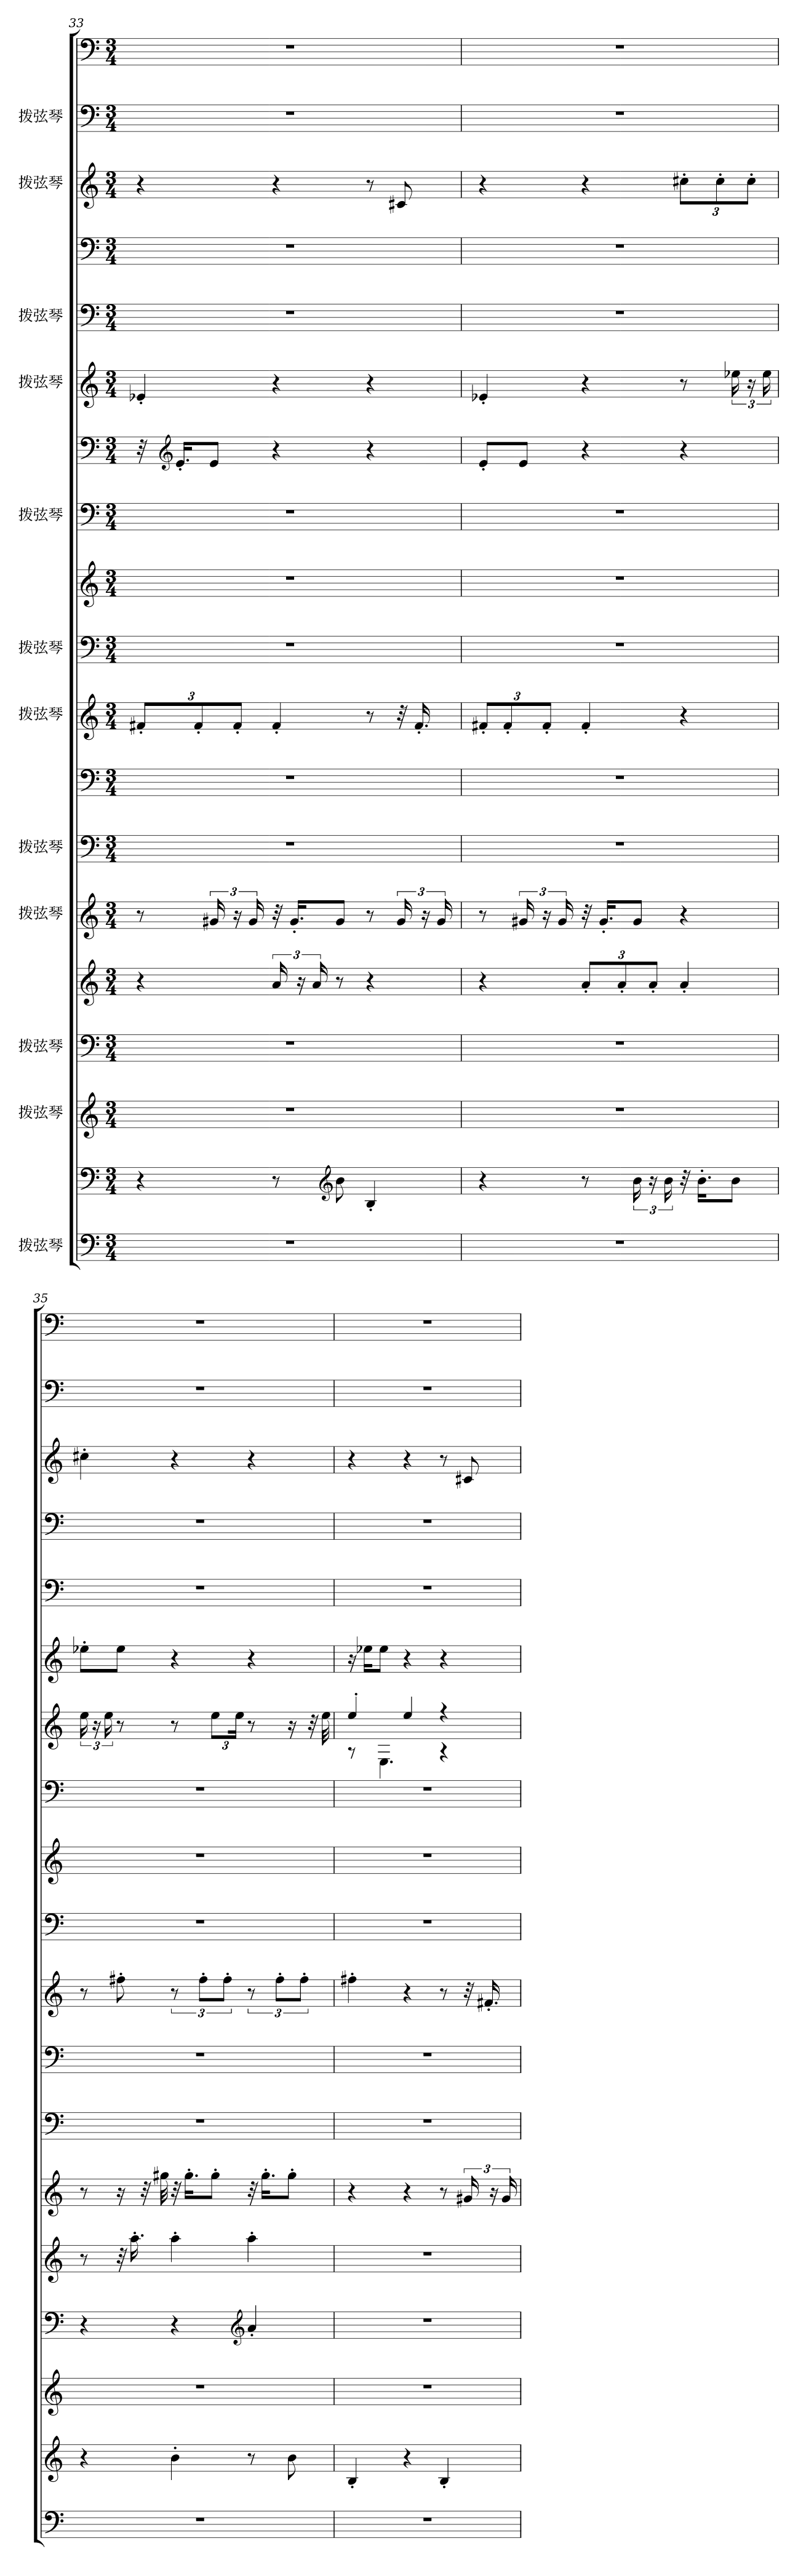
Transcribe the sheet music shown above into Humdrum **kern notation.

**kern	**kern	**kern	**kern	**kern	**kern	**kern	**kern	**kern	**kern	**kern	**kern	**kern	**kern	**kern	**kern	**kern	**kern	**kern
*part12	*part12	*part11	*part10	*part10	*part9	*part8	*part8	*part7	*part6	*part6	*part5	*part5	*part4	*part3	*part3	*part2	*part1	*part1
*staff19	*staff18	*staff17	*staff16	*staff15	*staff14	*staff13	*staff12	*staff11	*staff10	*staff9	*staff8	*staff7	*staff6	*staff5	*staff4	*staff3	*staff2	*staff1
*I"拨弦琴	*	*I"拨弦琴	*I"拨弦琴	*	*I"拨弦琴	*I"拨弦琴	*	*I"拨弦琴	*I"拨弦琴	*	*I"拨弦琴	*	*I"拨弦琴	*I"拨弦琴	*	*I"拨弦琴	*I"拨弦琴	*
*clefF4	*clefF4	*clefG2	*clefF4	*clefG2	*clefG2	*clefF4	*clefF4	*clefG2	*clefF4	*clefG2	*clefF4	*clefF4	*clefG2	*clefF4	*clefF4	*clefG2	*clefF4	*clefF4
*k[]	*k[]	*k[]	*k[]	*k[]	*k[]	*k[]	*k[]	*k[]	*k[]	*k[]	*k[]	*k[]	*k[]	*k[]	*k[]	*k[]	*k[]	*k[]
*M3/4	*M3/4	*M3/4	*M3/4	*M3/4	*M3/4	*M3/4	*M3/4	*M3/4	*M3/4	*M3/4	*M3/4	*M3/4	*M3/4	*M3/4	*M3/4	*M3/4	*M3/4	*M3/4
*	*	*	*	*	*	*	*	*Xbrackettup	*	*	*	*	*	*	*	*	*	*
=33	=33	=33	=33	=33	=33	=33	=33	=33	=33	=33	=33	=33	=33	=33	=33	=33	=33	=33
2.r	4r	2.r	2.r	4r	8r	2.r	2.r	12f#X'/L	2.r	2.r	2.r	32r	4e-X'/	2.r	2.r	4r	2.r	2.r
*	*	*	*	*	*	*	*	*	*	*	*	*clefG2	*	*	*	*	*	*
.	.	.	.	.	.	.	.	.	.	.	.	16.e'/KL	.	.	.	.	.	.
.	.	.	.	.	.	.	.	12f#'/	.	.	.	.	.	.	.	.	.	.
.	.	.	.	.	24g#X/	.	.	.	.	.	.	8e/J	.	.	.	.	.	.
.	.	.	.	.	24r	.	.	12f#'/J	.	.	.	.	.	.	.	.	.	.
.	.	.	.	.	24g#/	.	.	.	.	.	.	.	.	.	.	.	.	.
.	8r	.	.	24a/	32r	.	.	4f#'/	.	.	.	4r	4r	.	.	4r	.	.
.	.	.	.	.	16.g#'/KL	.	.	.	.	.	.	.	.	.	.	.	.	.
.	.	.	.	24r	.	.	.	.	.	.	.	.	.	.	.	.	.	.
.	.	.	.	24a/	.	.	.	.	.	.	.	.	.	.	.	.	.	.
*	*clefG2	*	*	*	*	*	*	*	*	*	*	*	*	*	*	*	*	*
.	8b\	.	.	8r	8g#/J	.	.	.	.	.	.	.	.	.	.	.	.	.
.	4B'/	.	.	4r	8r	.	.	8r	.	.	.	4r	4r	.	.	8r	.	.
.	.	.	.	.	24g#/	.	.	32r	.	.	.	.	.	.	.	8c#X/	.	.
.	.	.	.	.	.	.	.	16.f#'/	.	.	.	.	.	.	.	.	.	.
.	.	.	.	.	24r	.	.	.	.	.	.	.	.	.	.	.	.	.
.	.	.	.	.	24g#/	.	.	.	.	.	.	.	.	.	.	.	.	.
!!LO:PB:g=z
=34	=34	=34	=34	=34	=34	=34	=34	=34	=34	=34	=34	=34	=34	=34	=34	=34	=34	=34
2.r	4r	2.r	2.r	4r	8r	2.r	2.r	12f#X'/L	2.r	2.r	2.r	8e'/L	4e-X'/	2.r	2.r	4r	2.r	2.r
.	.	.	.	.	.	.	.	12f#'/	.	.	.	.	.	.	.	.	.	.
.	.	.	.	.	24g#X/	.	.	.	.	.	.	8e/J	.	.	.	.	.	.
.	.	.	.	.	24r	.	.	12f#'/J	.	.	.	.	.	.	.	.	.	.
.	.	.	.	.	24g#/	.	.	.	.	.	.	.	.	.	.	.	.	.
*	*	*	*	*Xbrackettup	*	*	*	*	*	*	*	*	*	*	*	*	*	*
.	8r	.	.	12a'/L	32r	.	.	4f#'/	.	.	.	4r	4r	.	.	4r	.	.
.	.	.	.	.	16.g#'/KL	.	.	.	.	.	.	.	.	.	.	.	.	.
.	.	.	.	12a'/	.	.	.	.	.	.	.	.	.	.	.	.	.	.
.	24b\	.	.	.	8g#/J	.	.	.	.	.	.	.	.	.	.	.	.	.
.	24r	.	.	12a'/J	.	.	.	.	.	.	.	.	.	.	.	.	.	.
.	24b\	.	.	.	.	.	.	.	.	.	.	.	.	.	.	.	.	.
*	*	*	*	*	*	*	*	*	*	*	*	*	*	*	*	*Xbrackettup	*	*
.	32r	.	.	4a'/	4r	.	.	4r	.	.	.	4r	8r	.	.	12cc#X'\L	.	.
.	16.b'\KL	.	.	.	.	.	.	.	.	.	.	.	.	.	.	.	.	.
.	.	.	.	.	.	.	.	.	.	.	.	.	.	.	.	12cc#'\	.	.
.	8b\J	.	.	.	.	.	.	.	.	.	.	.	24ee-X\	.	.	.	.	.
.	.	.	.	.	.	.	.	.	.	.	.	.	24r	.	.	12cc#'\J	.	.
.	.	.	.	.	.	.	.	.	.	.	.	.	24ee-\	.	.	.	.	.
=35	=35	=35	=35	=35	=35	=35	=35	=35	=35	=35	=35	=35	=35	=35	=35	=35	=35	=35
2.r	4r	2.r	4r	8r	8r	2.r	2.r	8r	2.r	2.r	2.r	24ee\	8ee-X'\L	2.r	2.r	4cc#X'\	2.r	2.r
.	.	.	.	.	.	.	.	.	.	.	.	24r	.	.	.	.	.	.
.	.	.	.	.	.	.	.	.	.	.	.	24ee\	.	.	.	.	.	.
.	.	.	.	32r	16r	.	.	8ff#X'\	.	.	.	8r	8ee-\J	.	.	.	.	.
.	.	.	.	16.aa'\	.	.	.	.	.	.	.	.	.	.	.	.	.	.
.	.	.	.	.	32r	.	.	.	.	.	.	.	.	.	.	.	.	.
.	.	.	.	.	32gg#X\	.	.	.	.	.	.	.	.	.	.	.	.	.
*	*	*	*	*	*	*	*	*brackettup	*	*	*	*	*	*	*	*	*	*
.	4b'\	.	4r	4aa'\	32r	.	.	12r	.	.	.	8r	4r	.	.	4r	.	.
.	.	.	.	.	16.gg#'\KL	.	.	.	.	.	.	.	.	.	.	.	.	.
.	.	.	.	.	.	.	.	12ff#'\L	.	.	.	.	.	.	.	.	.	.
*	*	*	*	*	*	*	*	*	*	*	*	*Xbrackettup	*	*	*	*	*	*
.	.	.	.	.	8gg#'\J	.	.	.	.	.	.	12ee\L	.	.	.	.	.	.
.	.	.	.	.	.	.	.	12ff#'\J	.	.	.	.	.	.	.	.	.	.
.	.	.	.	.	.	.	.	.	.	.	.	24ee\Jk	.	.	.	.	.	.
*	*	*	*clefG2	*	*	*	*	*	*	*	*	*	*	*	*	*	*	*
.	8r	.	4a'/	4aa'\	32r	.	.	12r	.	.	.	8r	4r	.	.	4r	.	.
.	.	.	.	.	16.gg#'\KL	.	.	.	.	.	.	.	.	.	.	.	.	.
.	.	.	.	.	.	.	.	12ff#'\L	.	.	.	.	.	.	.	.	.	.
.	8b\	.	.	.	8gg#'\J	.	.	.	.	.	.	16r	.	.	.	.	.	.
.	.	.	.	.	.	.	.	12ff#'\J	.	.	.	.	.	.	.	.	.	.
.	.	.	.	.	.	.	.	.	.	.	.	32r	.	.	.	.	.	.
.	.	.	.	.	.	.	.	.	.	.	.	32ee\	.	.	.	.	.	.
!!LO:PB:g=z
=36	=36	=36	=36	=36	=36	=36	=36	=36	=36	=36	=36	=36	=36	=36	=36	=36	=36	=36
*	*	*	*	*	*	*	*	*	*	*	*	*^	*	*	*	*	*	*
2.r	4B'/	2.r	2.r	2.r	4r	2.r	2.r	4ff#X'\	2.r	2.r	2.r	4ee'/	8r	16r	2.r	2.r	4r	2.r	2.r
.	.	.	.	.	.	.	.	.	.	.	.	.	.	16ee-X\KL	.	.	.	.	.
.	.	.	.	.	.	.	.	.	.	.	.	.	4.E\	8ee-\J	.	.	.	.	.
.	4r	.	.	.	4r	.	.	4r	.	.	.	4ee/	.	4r	.	.	4r	.	.
.	4B'/	.	.	.	8r	.	.	8r	.	.	.	4r	4r	4r	.	.	8r	.	.
.	.	.	.	.	24g#X/	.	.	32r	.	.	.	.	.	.	.	.	8c#X/	.	.
.	.	.	.	.	.	.	.	16.f#X'/	.	.	.	.	.	.	.	.	.	.	.
.	.	.	.	.	24r	.	.	.	.	.	.	.	.	.	.	.	.	.	.
.	.	.	.	.	24g#/	.	.	.	.	.	.	.	.	.	.	.	.	.	.
*	*	*	*	*	*	*	*	*	*	*	*	*v	*v	*	*	*	*	*	*
=	=	=	=	=	=	=	=	=	=	=	=	=	=	=	=	=	=	=
*-	*-	*-	*-	*-	*-	*-	*-	*-	*-	*-	*-	*-	*-	*-	*-	*-	*-	*-
